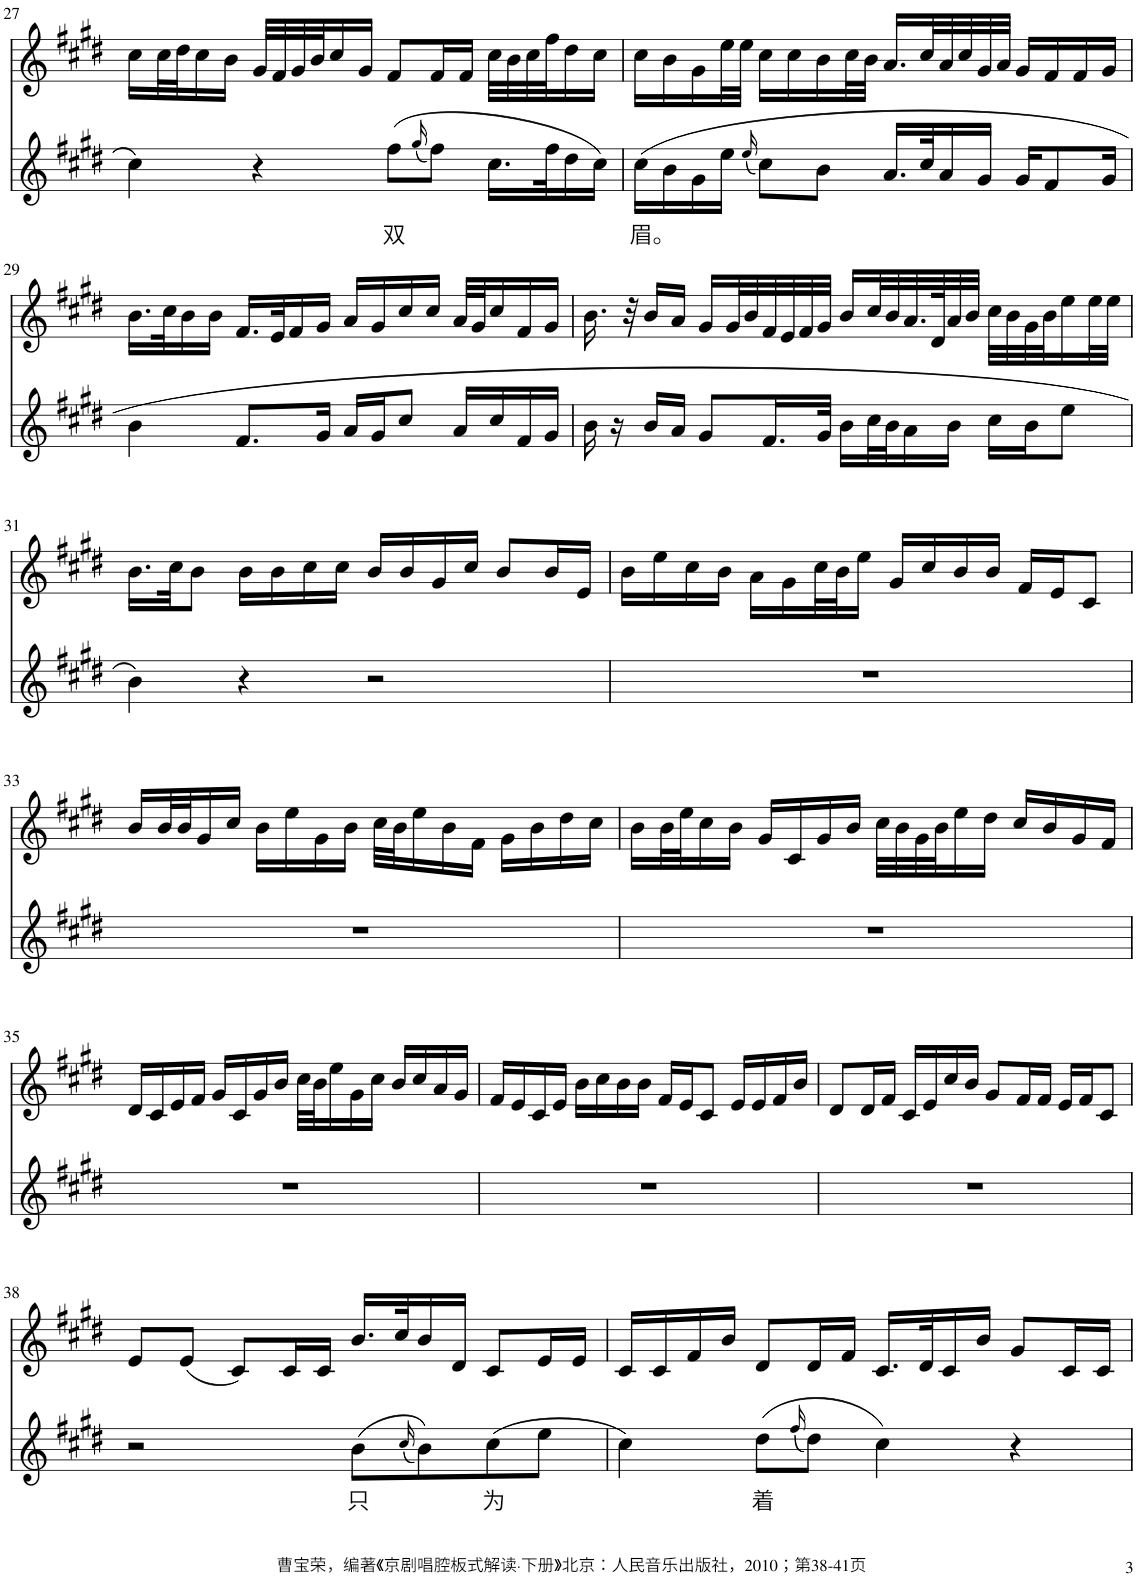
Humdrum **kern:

**kern	**text	**kern
*part2	*part2	*part1
*staff2	*staff2	*staff1
*I"Piano	*	*I"Piano
*I'Pno	*	*I'Pno
!!LO:PB:g=z
*clefG2	*	*clefG2
*k[f#c#g#d#]	*	*k[f#c#g#d#]
*M4/4	*	*M4/4
=27	=27	=27
4cc#\	.	16cc#\LL
.	.	32cc#\L
.	.	32dd#\J
.	.	16cc#\
.	.	16b\JJ
4r	.	32g#/LLL
.	.	32f#/
.	.	32g#/
.	.	32b/J
.	.	16cc#/
.	.	16g#/JJ
!	!LO:LY:b	!
(8ff#\L	双	8f#/L
(16qgg#/	.	.
8ff#\J)	.	16f#/L
.	.	16f#/JJ
16.cc#\LL	.	32cc#\LLL
.	.	32b\
.	.	32cc#\
32ff#\K	.	32ff#\J
16dd#\	.	16dd#\
16cc#\JJ)	.	16cc#\JJ
=28	=28	=28
!	!LO:LY:b	!
(16cc#\LL	眉。	16cc#\LL
16b\	.	16b\
16g#\	.	16g#\
16ee\JJ	.	32ee\L
.	.	32ee\JJJ
(16qee/	.	.
8cc#\L)	.	16cc#\LL
.	.	16cc#\
8b\J	.	16b\
.	.	32cc#\L
.	.	32b\JJJ
16.a/LL	.	16.a/LL
32cc#/K	.	32cc#/L
16a/	.	32a/
.	.	32cc#/
16g#/JJ	.	32g#/
.	.	32a/JJJ
16g#/KL	.	16g#/LL
8f#/	.	16f#/
.	.	16f#/
16g#/Jk	.	16g#/JJ
!!LO:LB:g=z
=29	=29	=29
4b\	.	16.b\LL
.	.	32cc#\K
.	.	16b\
.	.	16b\JJ
8.f#/L	.	16.f#/LL
.	.	32e/K
.	.	16f#/
16g#/Jk	.	16g#/JJ
16a/LL	.	16a/LL
16g#/J	.	16g#/
8cc#/J	.	16cc#/
.	.	16cc#/JJ
16a/LL	.	32a/LLL
.	.	32g#/J
16cc#/	.	16cc#/
16f#/	.	16f#/
16g#/JJ	.	16g#/JJ
=30	=30	=30
16b\	.	16.b\
16r	.	.
.	.	32r
16b/LL	.	16b/LL
16a/JJ	.	16a/JJ
8g#/L	.	16g#/LL
.	.	32g#/L
.	.	32b/
16.f#/L	.	32f#/
.	.	32e/
.	.	32f#/
32g#/JJk	.	32g#/JJJ
16b\LL	.	16b/LL
32cc#\L	.	32cc#/L
32b\J	.	32b/
16a\	.	32.a/
.	.	64d#/K
16b\JJ	.	32a/
.	.	32b/JJJ
16cc#\LL	.	32cc#\LLL
.	.	32b\
16b\J	.	32g#\
.	.	32b\J
8ee\J	.	16ee\
.	.	32ee\L
.	.	32ee\JJJ
!!LO:LB:g=z
=31	=31	=31
4b\)	.	16.b\LL
.	.	32cc#\JK
.	.	8b\J
4r	.	16b\LL
.	.	16b\
.	.	16cc#\
.	.	16cc#\JJ
2r	.	16b/LL
.	.	16b/
.	.	16g#/
.	.	16cc#/JJ
.	.	8b/L
.	.	16b/L
.	.	16e/JJ
=32	=32	=32
1r	.	16b\LL
.	.	16ee\
.	.	16cc#\
.	.	16b\JJ
.	.	16a\LL
.	.	16g#\
.	.	32cc#\L
.	.	32b\J
.	.	16ee\JJ
.	.	16g#/LL
.	.	16cc#/
.	.	16b/
.	.	16b/JJ
.	.	16f#/LL
.	.	16e/J
.	.	8c#/J
!!LO:LB:g=z
=33	=33	=33
1r	.	16b/LL
.	.	32b/L
.	.	32b/J
.	.	16g#/
.	.	16cc#/JJ
.	.	16b\LL
.	.	16ee\
.	.	16g#\
.	.	16b\JJ
.	.	32cc#\LLL
.	.	32b\J
.	.	16ee\
.	.	16b\
.	.	16f#\JJ
.	.	16g#\LL
.	.	16b\
.	.	16dd#\
.	.	16cc#\JJ
=34	=34	=34
1r	.	16b\LL
.	.	32b\L
.	.	32ee\J
.	.	16cc#\
.	.	16b\JJ
.	.	16g#/LL
.	.	16c#/
.	.	16g#/
.	.	16b/JJ
.	.	32cc#\LLL
.	.	32b\
.	.	32g#\
.	.	32b\J
.	.	16ee\
.	.	16dd#\JJ
.	.	16cc#/LL
.	.	16b/
.	.	16g#/
.	.	16f#/JJ
!!LO:LB:g=z
=35	=35	=35
1r	.	16d#/LL
.	.	16c#/
.	.	16e/
.	.	16f#/JJ
.	.	16g#/LL
.	.	16c#/
.	.	16g#/
.	.	16b/JJ
.	.	32cc#\LLL
.	.	32b\J
.	.	16ee\
.	.	16g#\
.	.	16cc#\JJ
.	.	16b/LL
.	.	16cc#/
.	.	16a/
.	.	16g#/JJ
=36	=36	=36
1r	.	16f#/LL
.	.	16e/
.	.	16c#/
.	.	16e/JJ
.	.	16b\LL
.	.	16cc#\
.	.	16b\
.	.	16b\JJ
.	.	16f#/LL
.	.	16e/J
.	.	8c#/J
.	.	16e/LL
.	.	16e/
.	.	16f#/
.	.	16b/JJ
=37	=37	=37
1r	.	8d#/L
.	.	16d#/L
.	.	16f#/JJ
.	.	16c#/LL
.	.	16e/
.	.	16cc#/
.	.	16b/JJ
.	.	8g#/L
.	.	16f#/L
.	.	16f#/JJ
.	.	16e/LL
.	.	16f#/J
.	.	8c#/J
!!LO:LB:g=z
=38	=38	=38
2r	.	8e/L
.	.	(8e/J
.	.	8c#/L)
.	.	16c#/L
.	.	16c#/JJ
!	!LO:LY:b	!
(8b\L	只	16.b/LL
.	.	32cc#/K
(16qcc#/	.	.
8b\))	.	16b/
.	.	16d#/JJ
!	!LO:LY:b	!
(8cc#\	为	8c#/L
8ee\J	.	16e/L
.	.	16e/JJ
=39	=39	=39
4cc#\)	.	16c#/LL
.	.	16c#/
.	.	16f#/
.	.	16b/JJ
!	!LO:LY:b	!
(8dd#\L	着	8d#/L
(16qff#/	.	.
8dd#\J)	.	16d#/L
.	.	16f#/JJ
4cc#\)	.	16.c#/LL
.	.	32d#/K
.	.	16c#/
.	.	16b/JJ
4r	.	8g#/L
.	.	16c#/L
.	.	16c#/JJ
=	=	=
*-	*-	*-
